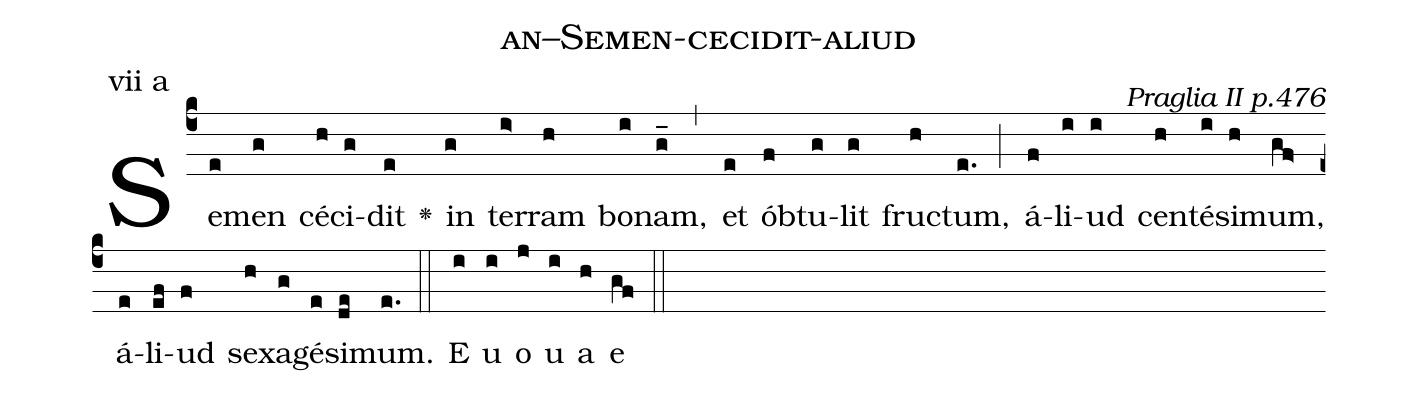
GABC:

name: an--Semen-cecidit-aliud;
commentary: Praglia II p.476;
annotation: vii a;
%%
(c4) Se(e)men(g) cé(h)ci(g)dit(e) <v>\greheightstar</v>() in(g) ter(i>)ram(h) bo(i)nam,(g_) (,) et(e) ób(f)tu(g)lit(g) fru(h)ctum,(e.) (;) á(f)li(i)ud(i) cen(h)té(i)si(h)mum,(gf>) á(e)li(ef)ud(f) se(h)xa(g)gé(e)si(de)mum.(e.) (::) E(i) u(i) o(j) u(i) a(h) e(gf) (::)
